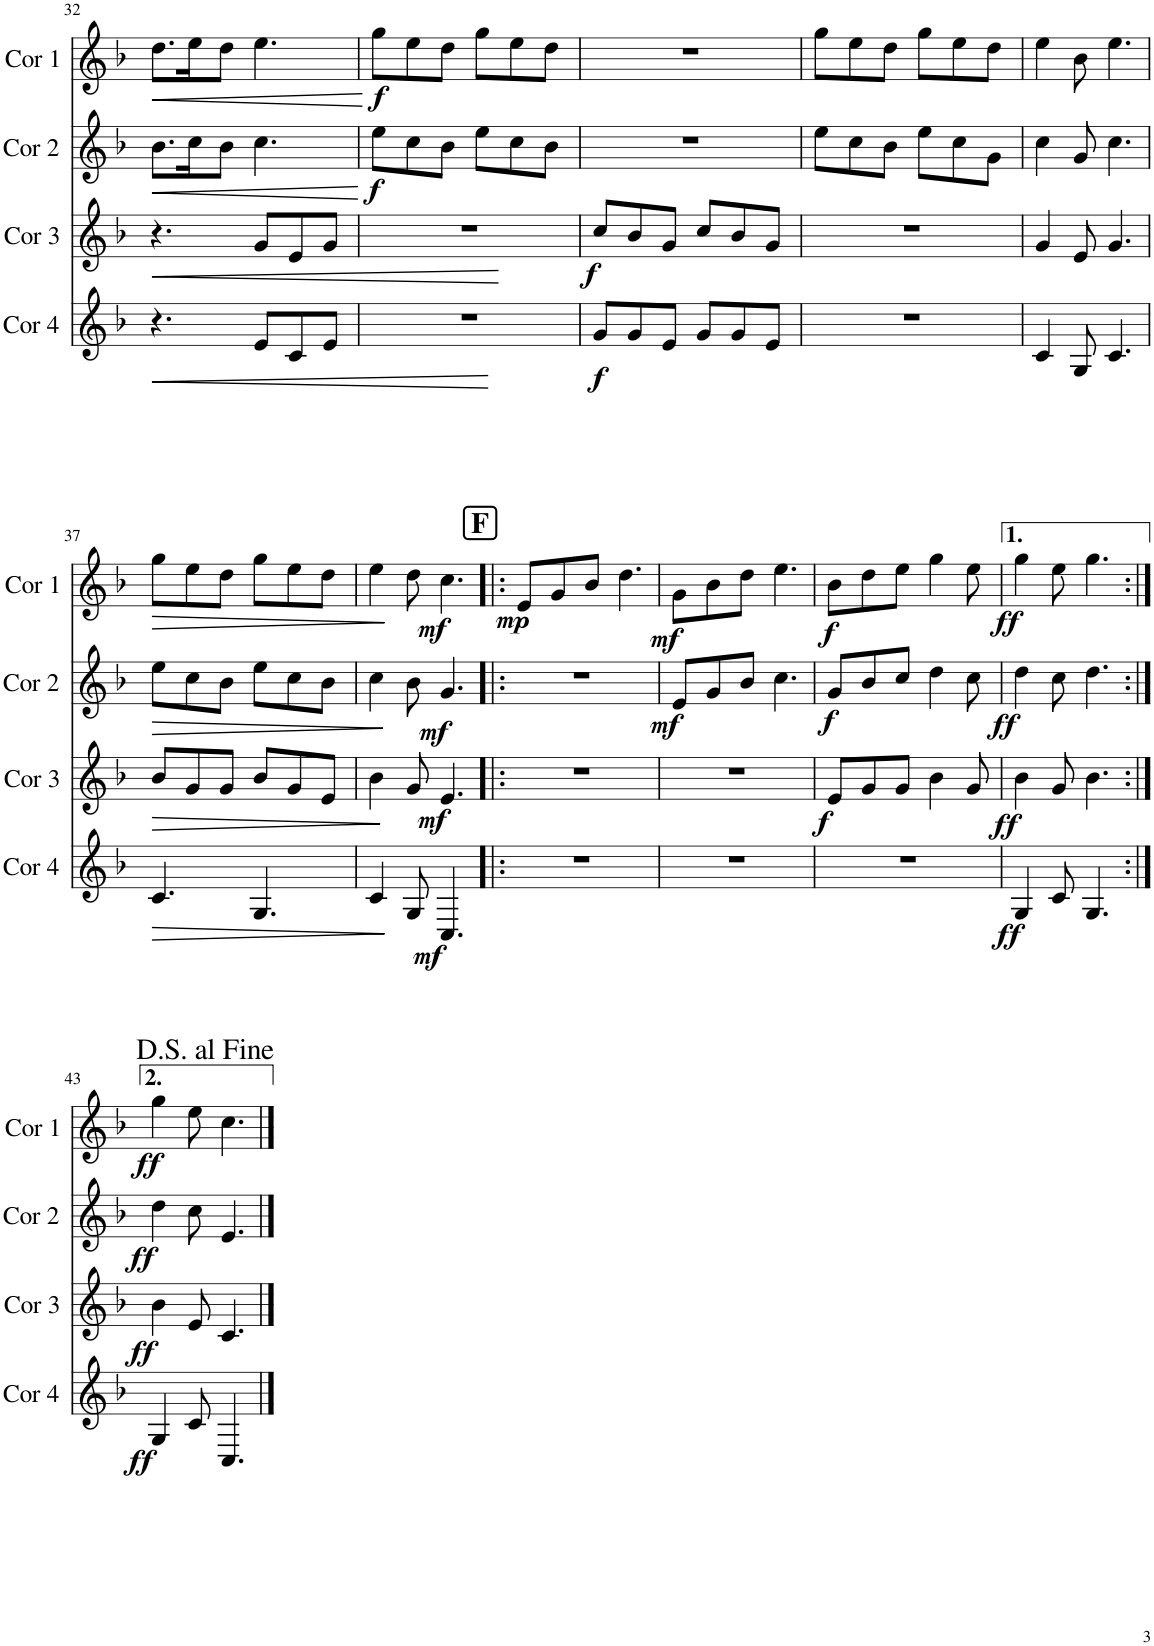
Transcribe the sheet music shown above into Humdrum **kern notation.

**kern	**dynam	**kern	**dynam	**kern	**dynam	**kern	**dynam
*part4	*part4	*part3	*part3	*part2	*part2	*part1	*part1
*staff4	*staff4	*staff3	*staff3	*staff2	*staff2	*staff1	*staff1
*I"Cor 4	*	*I"Cor 3	*	*I"Cor 2	*	*I"Cor 1	*
*I'Cor 4	*	*I'Cor 3	*	*I'Cor 2	*	*I'Cor 1	*
!!LO:PB:g=z
*clefG2	*	*clefG2	*	*clefG2	*	*clefG2	*
*Trd4c7	*	*Trd4c7	*	*Trd4c7	*	*Trd4c7	*
*k[b-]	*	*k[b-]	*	*k[b-]	*	*k[b-]	*
*M6/8	*	*M6/8	*	*M6/8	*	*M6/8	*
=32	=32	=32	=32	=32	=32	=32	=32
!	!LO:HP:b	!	!LO:HP:b	!	!LO:HP:b	!	!LO:HP:b
4.r	<	4.r	<	8.b-\L	<	8.dd\L	<
.	.	.	.	16cc\K	.	16ee\K	.
.	.	.	.	8b-\J	.	8dd\J	.
8e/L	.	8g/L	.	4.cc\	.	4.ee\	.
8c/	.	8e/	.	.	.	.	.
8e/J	.	8g/J	.	.	.	.	.
.	[	.	[	.	[	.	[
=33	=33	=33	=33	=33	=33	=33	=33
!	!	!	!	!	!LO:DY:b	!	!LO:DY:b
2.r	.	2.r	.	8ee\L	f	8gg\L	f
.	.	.	.	8cc\	.	8ee\	.
.	.	.	.	8b-\J	.	8dd\J	.
.	.	.	.	8ee\L	.	8gg\L	.
.	.	.	.	8cc\	.	8ee\	.
.	.	.	.	8b-\J	.	8dd\J	.
=34	=34	=34	=34	=34	=34	=34	=34
!	!LO:DY:b	!	!LO:DY:b	!	!	!	!
8g/L	f	8cc/L	f	2.r	.	2.r	.
8g/	.	8b-/	.	.	.	.	.
8e/J	.	8g/J	.	.	.	.	.
8g/L	.	8cc/L	.	.	.	.	.
8g/	.	8b-/	.	.	.	.	.
8e/J	.	8g/J	.	.	.	.	.
=35	=35	=35	=35	=35	=35	=35	=35
2.r	.	2.r	.	8ee\L	.	8gg\L	.
.	.	.	.	8cc\	.	8ee\	.
.	.	.	.	8b-\J	.	8dd\J	.
.	.	.	.	8ee\L	.	8gg\L	.
.	.	.	.	8cc\	.	8ee\	.
.	.	.	.	8g\J	.	8dd\J	.
=36	=36	=36	=36	=36	=36	=36	=36
4c/	.	4g/	.	4cc\	.	4ee\	.
8G/	.	8e/	.	8g/	.	8b-\	.
4.c/	.	4.g/	.	4.cc\	.	4.ee\	.
!!LO:LB:g=z
=37	=37	=37	=37	=37	=37	=37	=37
!	!LO:HP:b	!	!LO:HP:b	!	!LO:HP:b	!	!LO:HP:b
4.c/	>	8b-/L	>	8ee\L	>	8gg\L	>
.	.	8g/	.	8cc\	.	8ee\	.
.	.	8g/J	.	8b-\J	.	8dd\J	.
4.G/	.	8b-/L	.	8ee\L	.	8gg\L	.
.	.	8g/	.	8cc\	.	8ee\	.
.	.	8e/J	.	8b-\J	.	8dd\J	.
.	]	.	]	.	]	.	]
=38	=38	=38	=38	=38	=38	=38	=38
4c/	.	4b-\	.	4cc\	.	4ee\	.
8G/	.	8g/	.	8b-\	.	8dd\	.
!	!LO:DY:b	!	!LO:DY:b	!	!LO:DY:b	!	!LO:DY:b
4.C/	mf	4.e/	mf	4.g/	mf	4.cc\	mf
!!LO:REH:place=s1:a:B:cj:fs=14:t=F
=39!|:	=39!|:	=39!|:	=39!|:	=39!|:	=39!|:	=39!|:	=39!|:
!	!	!	!	!	!	!	!LO:DY:b
2.r	.	2.r	.	2.r	.	8e/L	mp
.	.	.	.	.	.	8g/	.
.	.	.	.	.	.	8b-/J	.
.	.	.	.	.	.	4.dd\	.
=40	=40	=40	=40	=40	=40	=40	=40
!	!	!	!	!	!LO:DY:b	!	!LO:DY:b
2.r	.	2.r	.	8e/L	mf	8g\L	mf
.	.	.	.	8g/	.	8b-\	.
.	.	.	.	8b-/J	.	8dd\J	.
.	.	.	.	4.cc\	.	4.ee\	.
=41	=41	=41	=41	=41	=41	=41	=41
!	!	!	!LO:DY:b	!	!LO:DY:b	!	!LO:DY:b
2.r	.	8e/L	f	8g/L	f	8b-\L	f
.	.	8g/	.	8b-/	.	8dd\	.
.	.	8g/J	.	8cc/J	.	8ee\J	.
.	.	4b-\	.	4dd\	.	4gg\	.
.	.	8g/	.	8cc\	.	8ee\	.
=42	=42	=42	=42	=42	=42	=42	=42
!	!LO:DY:b	!	!LO:DY:b	!	!LO:DY:b	!	!LO:DY:b
4G/	ff	4b-\	ff	4dd\	ff	4gg\	ff
8c/	.	8g/	.	8cc\	.	8ee\	.
4.G/	.	4.b-\	.	4.dd\	.	4.gg\	.
!!LO:LB:g=z
=43:|!	=43:|!	=43:|!	=43:|!	=43:|!	=43:|!	=43:|!	=43:|!
!	!LO:DY:b	!	!LO:DY:b	!	!LO:DY:b	!	!LO:DY:b
4G/	ff	4b-\	ff	4dd\	ff	4gg\	ff
8c/	.	8e/	.	8cc\	.	8ee\	.
4.C/	.	4.c/	.	4.e/	.	4.cc\	.
==	==	==	==	==	==	==	==
*-	*-	*-	*-	*-	*-	*-	*-
